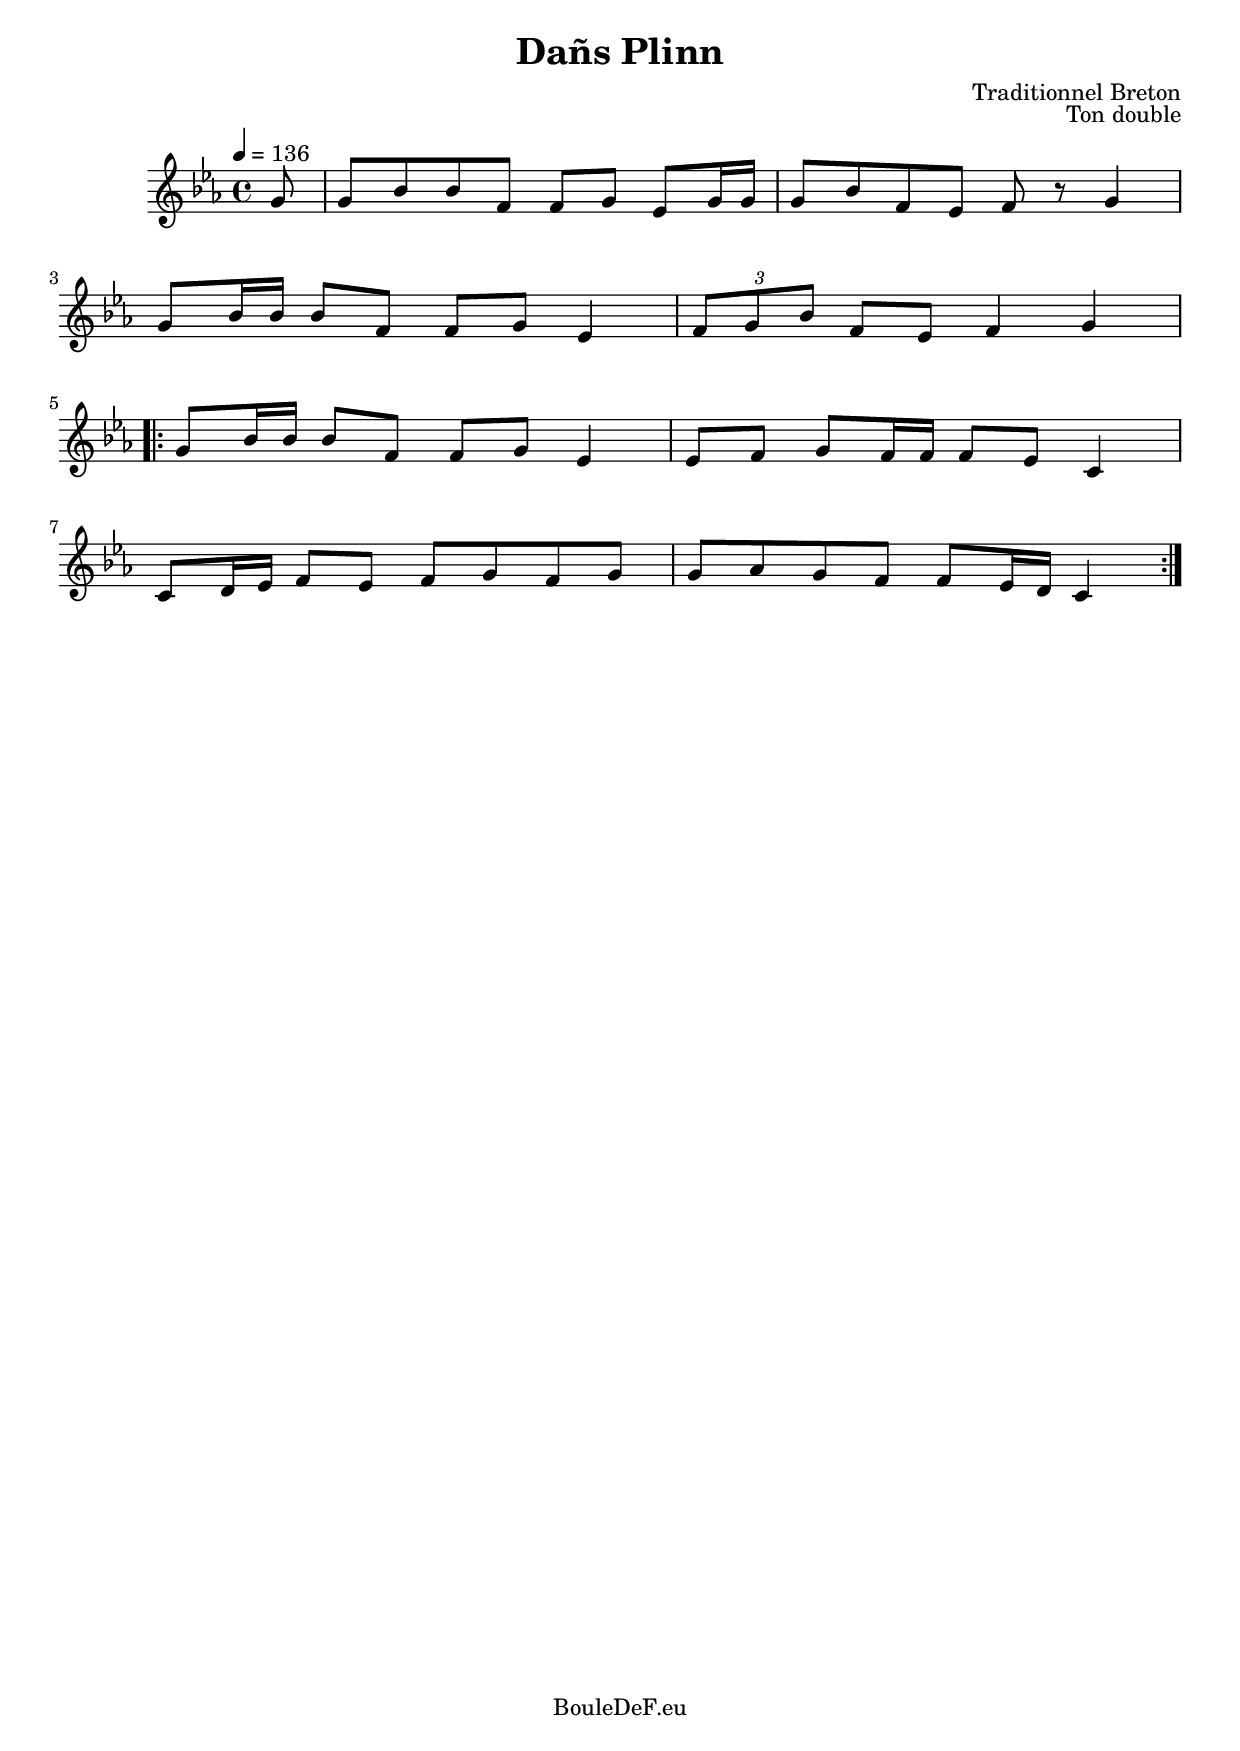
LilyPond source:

\version "2.16.0"
\include "italiano.ly"

\header {
	title = "Dañs Plinn"
	composer = "Traditionnel Breton"
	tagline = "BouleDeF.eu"
}

\score {
	\new Staff \relative sib {
		\clef "treble"
		\key mib \major
		\tempo 4 = 136
		\time 4/4

		\partial 8 sol'8
		| sol8 sib sib fa fa sol mib sol16 sol
		| sol8 sib fa mib fa r sol4
		\break
		| sol8 sib16 sib sib8 fa fa sol mib4
		| \times 2/3 {fa8 sol sib} fa8 mib fa4 sol
		\break

		\repeat volta 2 {
			| sol8 sib16 sib sib8 fa fa sol mib4
			| mib8 fa sol fa16 fa fa8 mib do4
			\break
			| do8 re16 mib fa8 mib fa sol fa sol
			| sol lab sol fa fa mib16 re do4
		}
	}
	\header {
		opus = "Ton double"
	}
	\layout {}
}
